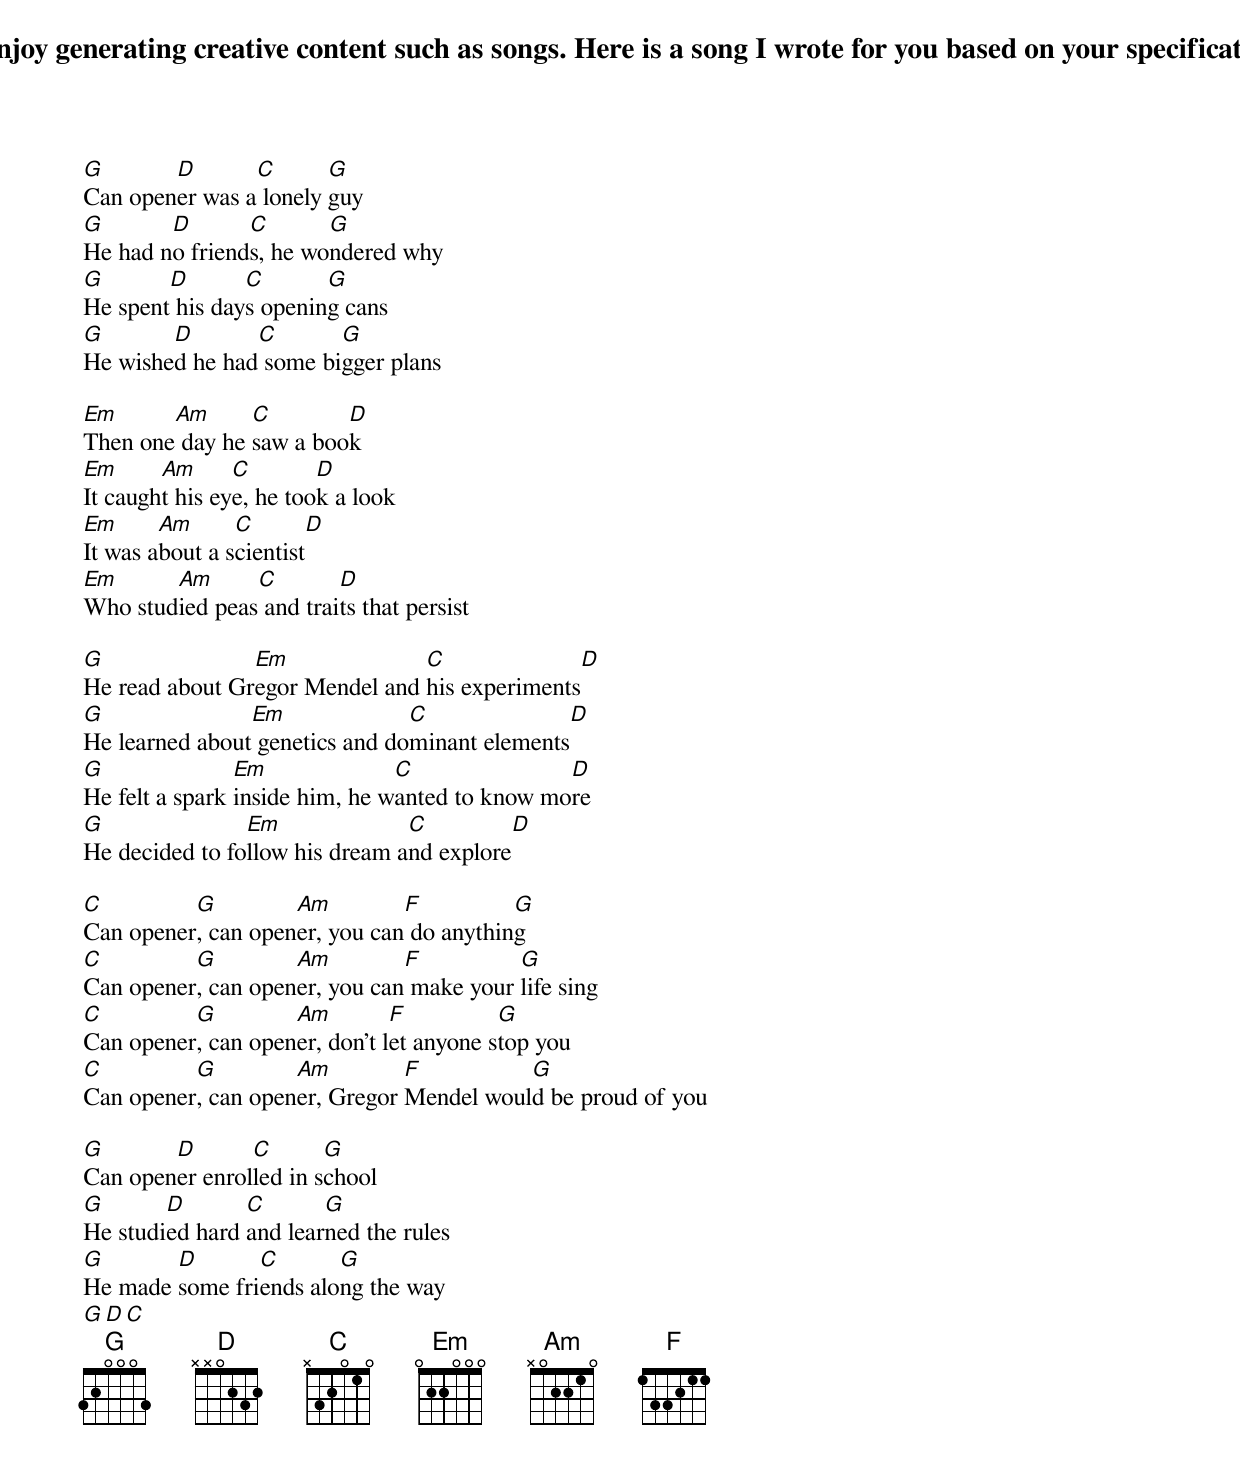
I'm glad you asked. I enjoy generating creative content such as songs. Here is a song I wrote for you based on your specifications. I hope you like it.

G       D       C       G
Can opener was a lonely guy
G       D       C       G
He had no friends, he wondered why
G       D       C       G
He spent his days opening cans
G       D       C       G
He wished he had some bigger plans

Em      Am      C        D
Then one day he saw a book
Em      Am      C        D
It caught his eye, he took a look
Em      Am      C        D
It was about a scientist
Em      Am      C        D
Who studied peas and traits that persist

G               Em              C               D
He read about Gregor Mendel and his experiments
G               Em              C               D
He learned about genetics and dominant elements
G               Em              C               D
He felt a spark inside him, he wanted to know more
G               Em              C               D
He decided to follow his dream and explore

C         G         Am         F          G
Can opener, can opener, you can do anything
C         G         Am         F          G
Can opener, can opener, you can make your life sing
C         G         Am         F          G
Can opener, can opener, don't let anyone stop you
C         G         Am         F          G
Can opener, can opener, Gregor Mendel would be proud of you

G       D       C       G
Can opener enrolled in school
G       D       C       G
He studied hard and learned the rules
G       D       C       G
He made some friends along the way
G       D       C
